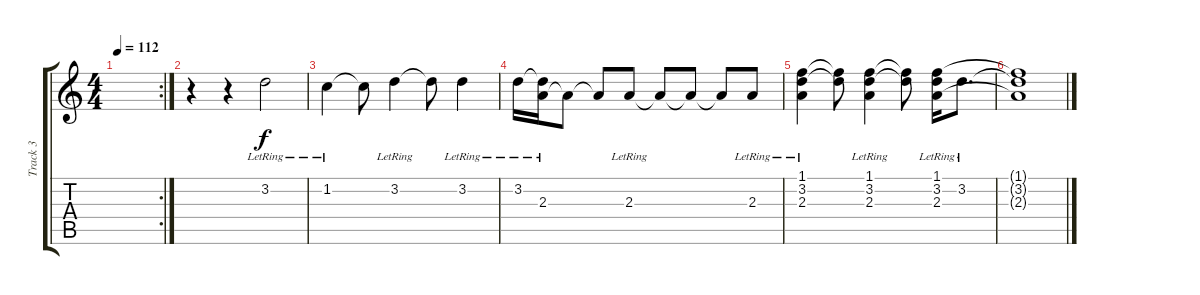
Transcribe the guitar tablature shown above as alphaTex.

\track ("Track 3" "Track 3") {instrument acousticguitarsteel}
\staff {score tabs}
\tuning (E4 B3 G3 D3 A2 E2) {hide}
\rc 2
\ts (4 4)
\tempo 112
\clef g2
\ks c
|
r.4 r.4 3.2{lr}.2 |
1.2{lr}.4 1.2{t}.8 3.2{lr}.4 3.2{t}.8 3.2{lr}.4 |
3.2{lr}.16 (3.2{t} 2.3{lr}).16 2.3{t}.8 2.3{t}.8 2.3{lr}.8 2.3{t}.8 2.3{t}.8 2.3{t}.8 2.3{lr}.8 |
(1.1{lr} 3.2{lr} 2.3{lr}).4 (1.1{t} 3.2{t}).8 (1.1{lr} 3.2{lr} 2.3{lr}).4 (1.1{t} 3.2{t}).8 (1.1{lr} 3.2{lr} 2.3{lr}).16 3.2{lr}.8{d} |
(1.1{t} 3.2{t} 2.3{t}).1
